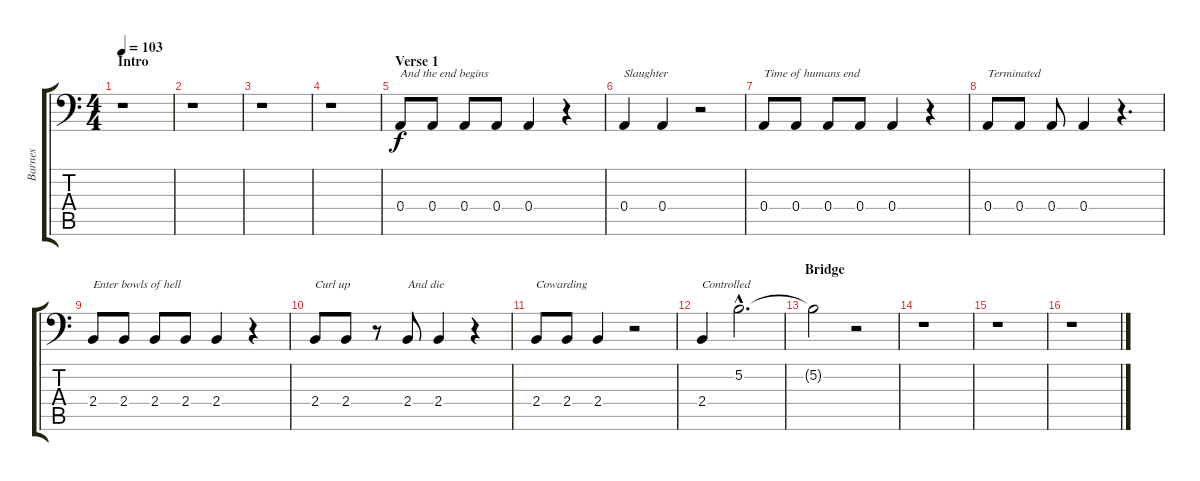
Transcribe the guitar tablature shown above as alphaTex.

\track ("Barnes" "Barnes") {instrument lead8bassandlead}
\staff {score tabs}
\tuning (B3 Gb3 D3 A2 D2 A1) {hide}
\ts (4 4)
\section ("" "Intro")
\tempo 103
\clef f4
\ks c
r.1{dy f instrument lead8bassandlead} |
r.1 |
r.1 |
r.1 |
\section ("" "Verse 1")
0.4.8{txt "And the end begins"} 0.4.8 0.4.8 0.4.8 0.4.4 r.4 |
0.4.4{txt "Slaughter"} 0.4.4 r.2 |
0.4.8{txt "Time of humans end"} 0.4.8 0.4.8 0.4.8 0.4.4 r.4 |
0.4.8{txt "Terminated"} 0.4.8 0.4.8 0.4.4 r.4{d} |
2.4.8{txt "Enter bowls of hell"} 2.4.8 2.4.8 2.4.8 2.4.4 r.4 |
2.4.8{txt "Curl up"} 2.4.8 r.8 2.4.8{txt "And die"} 2.4.4 r.4 |
2.4.8{txt "Cowarding"} 2.4.8 2.4.4 r.2 |
2.4.4{txt "Controlled"} 5.2{hac}.2{d} |
\section ("" "Bridge")
5.2{t}.2 r.2 |
r.1 |
r.1 |
r.1
